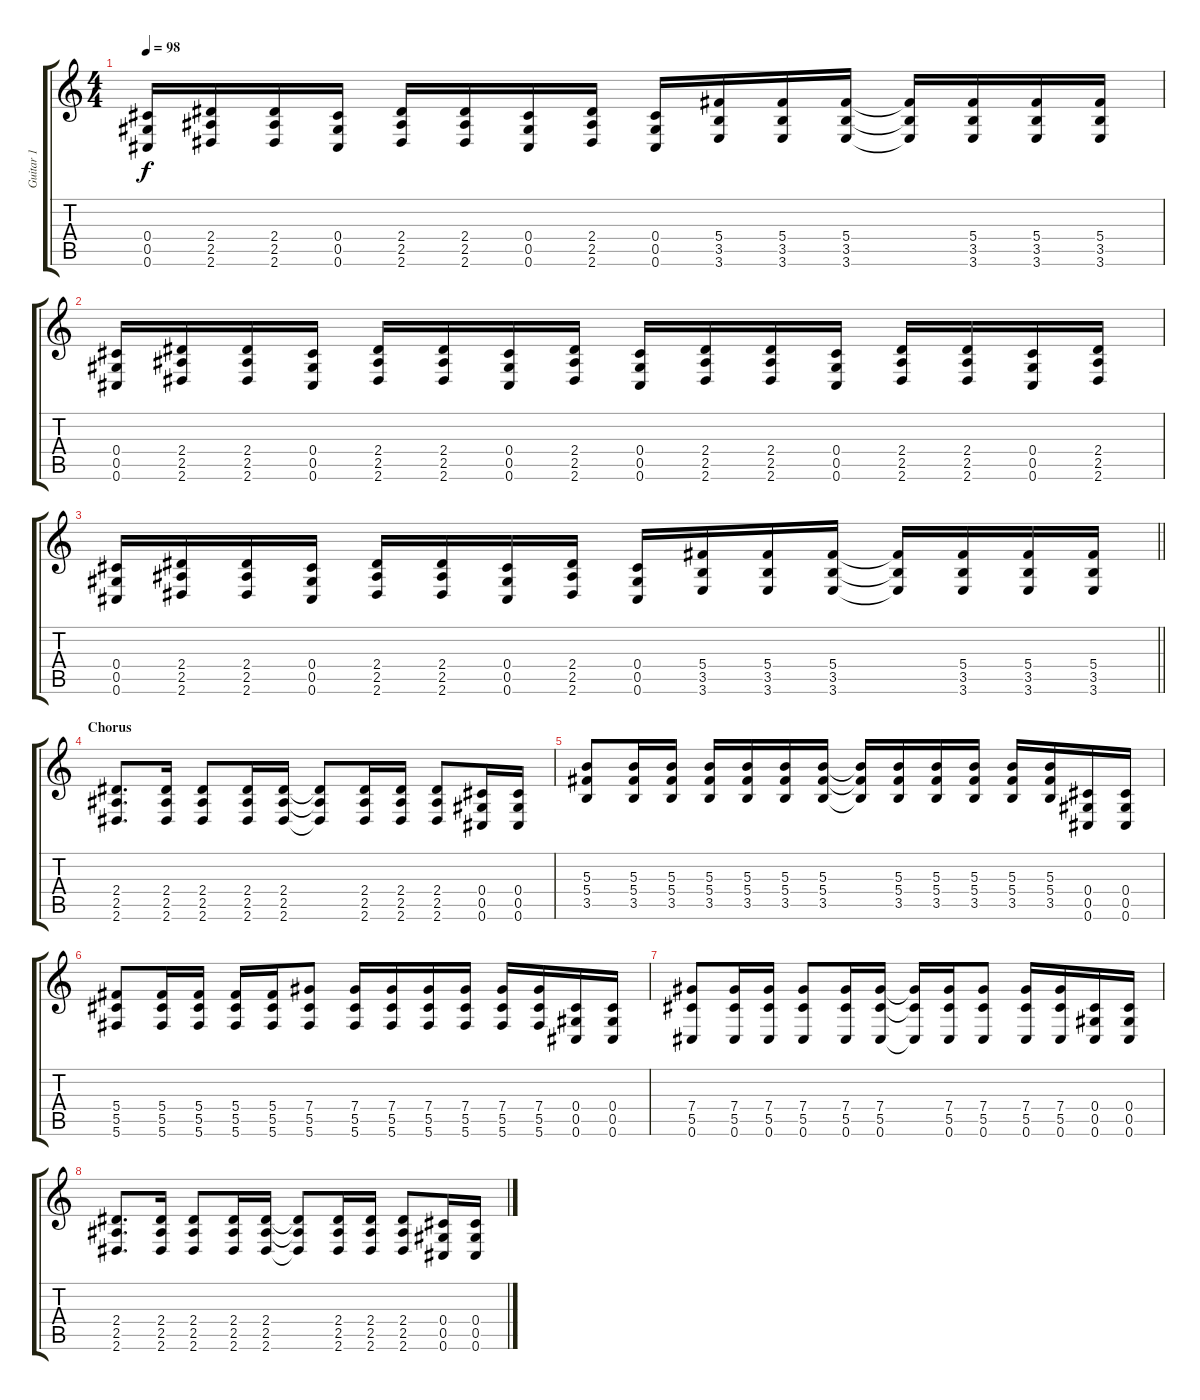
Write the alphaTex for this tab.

\track ("Guitar 1" "Guitar 1") {instrument distortionguitar}
\staff {score tabs}
\tuning (Eb4 Bb3 Gb3 Db3 Ab2 Db2) {hide}
\ts (4 4)
\tempo 98
\clef g2
\ks c
(0.4 0.5 0.6).16{dy f} (2.4 2.5 2.6).16 (2.4 2.5 2.6).16 (0.4 0.5 0.6).16 (2.4 2.5 2.6).16 (2.4 2.5 2.6).16 (0.4 0.5 0.6).16 (2.4 2.5 2.6).16 (0.4 0.5 0.6).16 (5.4 3.5 3.6).16 (5.4 3.5 3.6).16 (5.4 3.5 3.6).16 (5.4{t} 3.5{t} 3.6{t}).16 (5.4 3.5 3.6).16 (5.4 3.5 3.6).16 (5.4 3.5 3.6).16 |
(0.4 0.5 0.6).16 (2.4 2.5 2.6).16 (2.4 2.5 2.6).16 (0.4 0.5 0.6).16 (2.4 2.5 2.6).16 (2.4 2.5 2.6).16 (0.4 0.5 0.6).16 (2.4 2.5 2.6).16 (0.4 0.5 0.6).16 (2.4 2.5 2.6).16 (2.4 2.5 2.6).16 (0.4 0.5 0.6).16 (2.4 2.5 2.6).16 (2.4 2.5 2.6).16 (0.4 0.5 0.6).16 (2.4 2.5 2.6).16 |
\barLineRight lightlight
(0.4 0.5 0.6).16 (2.4 2.5 2.6).16 (2.4 2.5 2.6).16 (0.4 0.5 0.6).16 (2.4 2.5 2.6).16 (2.4 2.5 2.6).16 (0.4 0.5 0.6).16 (2.4 2.5 2.6).16 (0.4 0.5 0.6).16 (5.4 3.5 3.6).16 (5.4 3.5 3.6).16 (5.4 3.5 3.6).16 (5.4{t} 3.5{t} 3.6{t}).16 (5.4 3.5 3.6).16 (5.4 3.5 3.6).16 (5.4 3.5 3.6).16 |
\section ("" "Chorus")
(2.4 2.5 2.6).8{d} (2.4 2.5 2.6).16 (2.4 2.5 2.6).8 (2.4 2.5 2.6).16 (2.4 2.5 2.6).16 (2.4{t} 2.5{t} 2.6{t}).8 (2.4 2.5 2.6).16 (2.4 2.5 2.6).16 (2.4 2.5 2.6).8 (0.4 0.5 0.6).16 (0.4 0.5 0.6).16 |
(5.3 5.4 3.5).8 (5.3 5.4 3.5).16 (5.3 5.4 3.5).16 (5.3 5.4 3.5).16 (5.3 5.4 3.5).16 (5.3 5.4 3.5).16 (5.3 5.4 3.5).16 (5.3{t} 5.4{t} 3.5{t}).16 (5.3 5.4 3.5).16 (5.3 5.4 3.5).16 (5.3 5.4 3.5).16 (5.3 5.4 3.5).16 (5.3 5.4 3.5).16 (0.4 0.5 0.6).16 (0.4 0.5 0.6).16 |
(5.4 5.5 5.6).8 (5.4 5.5 5.6).16 (5.4 5.5 5.6).16 (5.4 5.5 5.6).16 (5.4 5.5 5.6).16 (7.4 5.5 5.6).8 (7.4 5.5 5.6).16 (7.4 5.5 5.6).16 (7.4 5.5 5.6).16 (7.4 5.5 5.6).16 (7.4 5.5 5.6).16 (7.4 5.5 5.6).16 (0.4 0.5 0.6).16 (0.4 0.5 0.6).16 |
(7.4 5.5 0.6).8 (7.4 5.5 0.6).16 (7.4 5.5 0.6).16 (7.4 5.5 0.6).8 (7.4 5.5 0.6).16 (7.4 5.5 0.6).16 (7.4{t} 5.5{t} 0.6{t}).16 (7.4 5.5 0.6).16 (7.4 5.5 0.6).8 (7.4 5.5 0.6).16 (7.4 5.5 0.6).16 (0.4 0.5 0.6).16 (0.4 0.5 0.6).16 |
(2.4 2.5 2.6).8{d} (2.4 2.5 2.6).16 (2.4 2.5 2.6).8 (2.4 2.5 2.6).16 (2.4 2.5 2.6).16 (2.4{t} 2.5{t} 2.6{t}).8 (2.4 2.5 2.6).16 (2.4 2.5 2.6).16 (2.4 2.5 2.6).8 (0.4 0.5 0.6).16 (0.4 0.5 0.6).16
